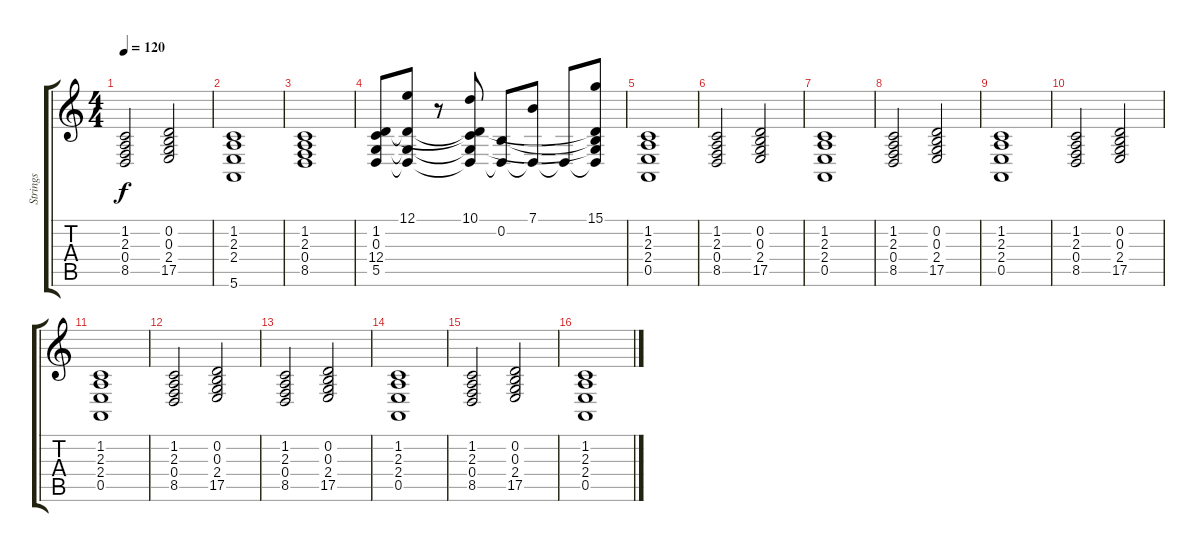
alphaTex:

\track ("Strings" "Strings") {instrument synthstrings1}
\staff {score tabs}
\tuning (E4 B3 G3 D3 A2 E2) {hide}
\ts (4 4)
\tempo 120
\clef g2
\ks c
(1.2 2.3 0.4 8.5).2{dy f} (0.2 0.3 2.4 17.5).2 |
(1.2 2.3 2.4 5.6).1 |
(1.2 2.3 0.4 8.5).1 |
(1.2 0.3 12.4 5.5).8 (12.1 0.3{t} 12.4{t} 5.5{t}).8 r.8 (10.1 1.2{t} 0.3{t} 12.4{t} 5.5{t}).8 (0.2 5.5{t}).8 (7.1 5.5{t}).8 5.5{t}.8 (15.1 0.2{t} 0.3{t} 12.4{t} 5.5{t}).8 |
(1.2 2.3 2.4 0.5).1 |
(1.2 2.3 0.4 8.5).2 (0.2 0.3 2.4 17.5).2 |
(1.2 2.3 2.4 0.5).1 |
(1.2 2.3 0.4 8.5).2 (0.2 0.3 2.4 17.5).2 |
(1.2 2.3 2.4 0.5).1 |
(1.2 2.3 0.4 8.5).2 (0.2 0.3 2.4 17.5).2 |
(1.2 2.3 2.4 0.5).1 |
(1.2 2.3 0.4 8.5).2 (0.2 0.3 2.4 17.5).2 |
(1.2 2.3 0.4 8.5).2 (0.2 0.3 2.4 17.5).2 |
(1.2 2.3 2.4 0.5).1 |
(1.2 2.3 0.4 8.5).2 (0.2 0.3 2.4 17.5).2 |
(1.2 2.3 2.4 0.5).1
